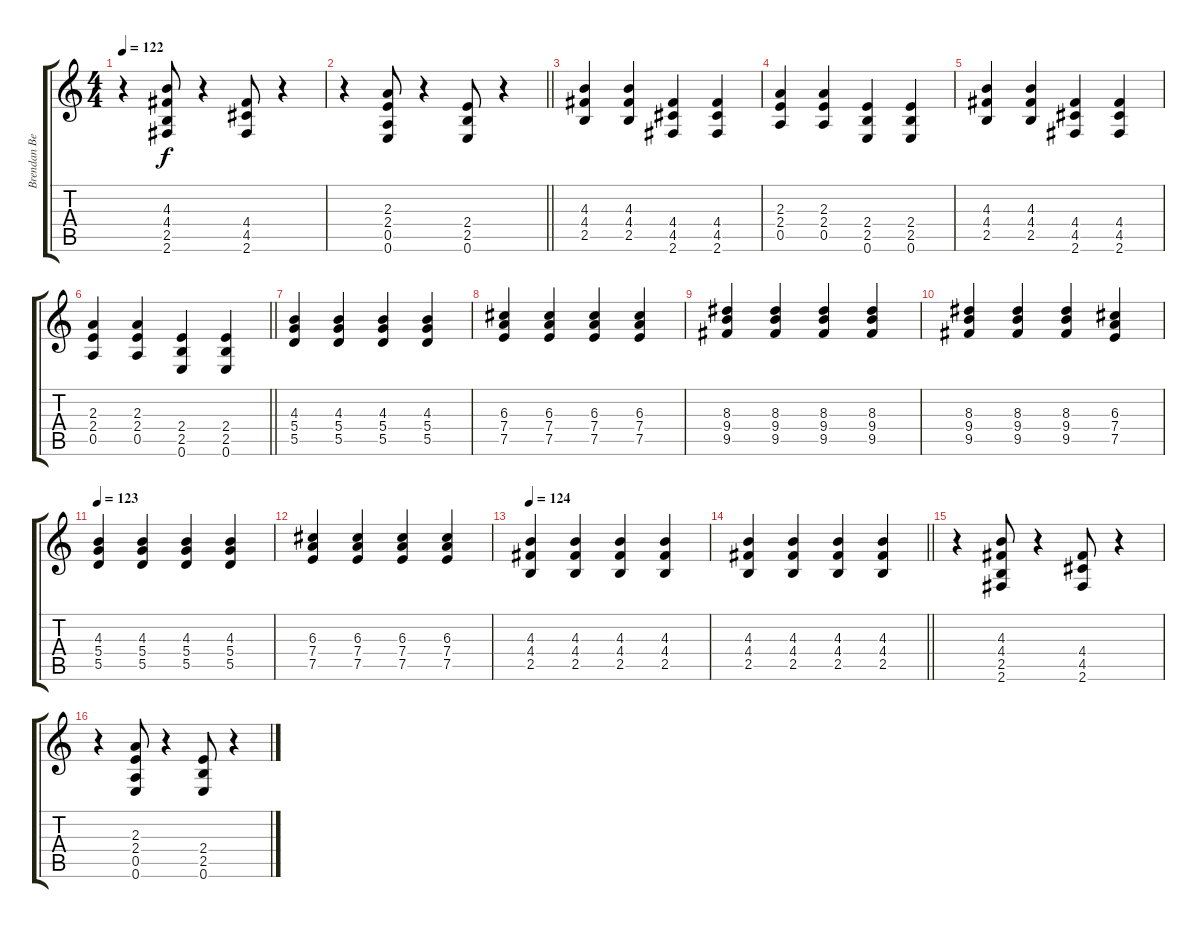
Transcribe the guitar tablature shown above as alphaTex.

\track ("Brendan Benson (2nd Guitar)" "Brendan Be") {instrument overdrivenguitar}
\staff {score tabs}
\tuning (E4 B3 G3 D3 A2 E2) {hide}
\ts (4 4)
\tempo 122
\clef g2
\ks c
r.4{dy f} (4.3 4.4 2.5 2.6).8 r.4 (4.4 4.5 2.6).8 r.4 |
\barLineRight lightlight
r.4 (2.3 2.4 0.5 0.6).8 r.4 (2.4 2.5 0.6).8 r.4 |
(4.3 4.4 2.5).4 (4.3 4.4 2.5).4 (4.4 4.5 2.6).4 (4.4 4.5 2.6).4 |
(2.3 2.4 0.5).4 (2.3 2.4 0.5).4 (2.4 2.5 0.6).4 (2.4 2.5 0.6).4 |
(4.3 4.4 2.5).4 (4.3 4.4 2.5).4 (4.4 4.5 2.6).4 (4.4 4.5 2.6).4 |
\barLineRight lightlight
(2.3 2.4 0.5).4 (2.3 2.4 0.5).4 (2.4 2.5 0.6).4 (2.4 2.5 0.6).4 |
(4.3 5.4 5.5).4 (4.3 5.4 5.5).4 (4.3 5.4 5.5).4 (4.3 5.4 5.5).4 |
(6.3 7.4 7.5).4 (6.3 7.4 7.5).4 (6.3 7.4 7.5).4 (6.3 7.4 7.5).4 |
(8.3 9.4 9.5).4 (8.3 9.4 9.5).4 (8.3 9.4 9.5).4 (8.3 9.4 9.5).4 |
(8.3 9.4 9.5).4 (8.3 9.4 9.5).4 (8.3 9.4 9.5).4 (6.3 7.4 7.5).4 |
\tempo 123
(4.3 5.4 5.5).4 (4.3 5.4 5.5).4 (4.3 5.4 5.5).4 (4.3 5.4 5.5).4 |
(6.3 7.4 7.5).4 (6.3 7.4 7.5).4 (6.3 7.4 7.5).4 (6.3 7.4 7.5).4 |
\tempo 124
(4.3 4.4 2.5).4 (4.3 4.4 2.5).4 (4.3 4.4 2.5).4 (4.3 4.4 2.5).4 |
\barLineRight lightlight
(4.3 4.4 2.5).4 (4.3 4.4 2.5).4 (4.3 4.4 2.5).4 (4.3 4.4 2.5).4 |
r.4 (4.3 4.4 2.5 2.6).8 r.4 (4.4 4.5 2.6).8 r.4 |
r.4 (2.3 2.4 0.5 0.6).8 r.4 (2.4 2.5 0.6).8 r.4
